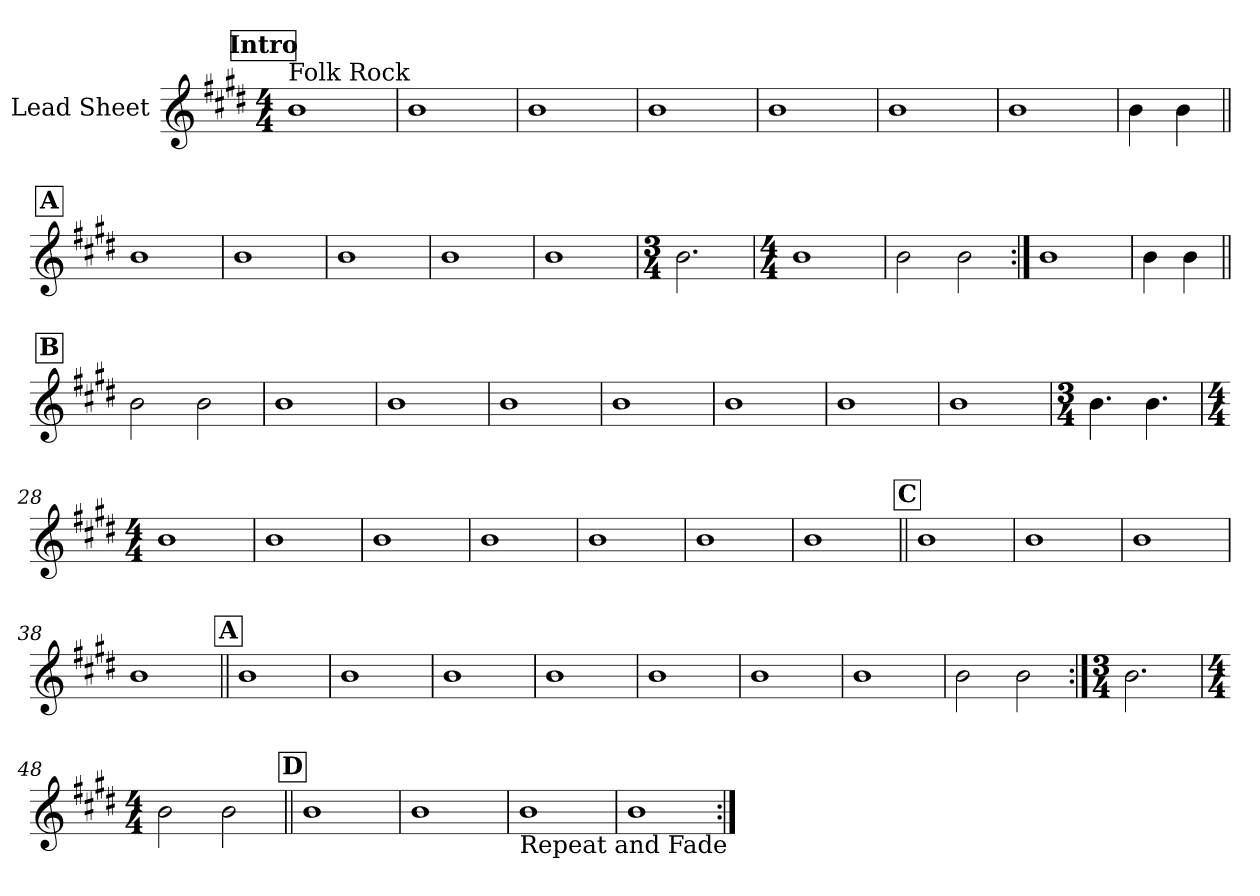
**kern
*part1
*staff1
*I"Lead Sheet
*clefG2
*k[f#c#g#d#]
*E:
*M4/4
*MM136
!!LO:REH:place=s1:a:fs=14:t=Intro
=1
!LO:TX:a:t=Folk Rock
1b
=2
1b
=3
1b
=4
1b
=5
1b
=6
1b
=7
1b
=8
4b\
4b\
!!LO:LB:g=z
!!LO:REH:place=s1:a:fs=14:t=A
=9||
1b
=10
1b
=11
1b
=12
1b
=13
1b
!!LO:LB:g=z
=14
*M3/4
2.b\
=15
*M4/4
1b
=16
2b\
2b\
=17:|!
1b
=18
4b\
4b\
!!LO:LB:g=z
!!LO:REH:place=s1:a:fs=14:t=B
=19||
2b\
2b\
=20
1b
=21
1b
=22
1b
!!LO:LB:g=z
=23
1b
=24
1b
=25
1b
=26
1b
!!LO:LB:g=z
=27
*M3/4
4.b\
4.b\
=28
*M4/4
1b
=29
1b
=30
1b
!!LO:LB:g=z
=31
1b
=32
1b
=33
1b
=34
1b
!!LO:LB:g=z
!!LO:REH:place=s1:a:fs=14:t=C
=35||
1b
=36
1b
=37
1b
=38
1b
!!LO:LB:g=z
!!LO:REH:place=s1:a:fs=14:t=A
=39||
1b
=40
1b
=41
1b
=42
1b
=43
1b
!!LO:LB:g=z
=44
1b
=45
1b
=46
2b\
2b\
=47:|!
*M3/4
2.b\
=48
*M4/4
2b\
2b\
!!LO:PB:g=z
!!LO:REH:place=s1:a:fs=14:t=D
=49||
1b
=50
1b
=51
!LO:TX:b:t=Repeat and Fade
1b
=52
1b
=:|!
*-
